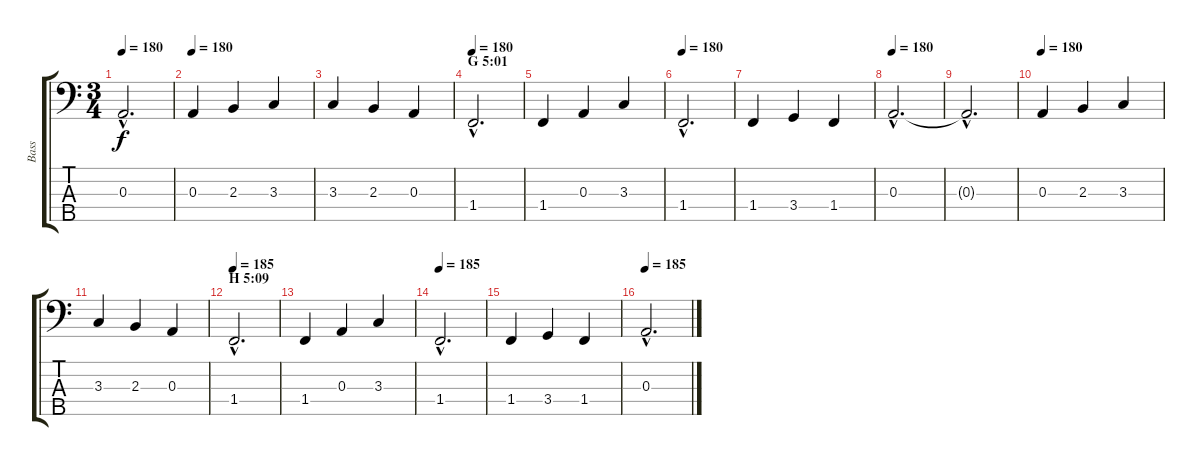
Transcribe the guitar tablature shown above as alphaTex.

\track ("Bass" "Bass") {instrument electricbassfinger}
\staff {score tabs}
\tuning (G2 D2 A1 E1 B0) {hide}
\ts (3 4)
\tempo 180
\clef f4
\ks c
0.3{hac t}.2{d dy f} |
\tempo 180
0.3.4 2.3.4 3.3.4 |
3.3.4 2.3.4 0.3.4 |
\section ("" "G 5:01")
\tempo 180
1.4{hac}.2{d} |
1.4.4 0.3.4 3.3.4 |
\tempo 180
1.4{hac}.2{d} |
1.4.4 3.4.4 1.4.4 |
\tempo 180
0.3{hac}.2{d} |
0.3{hac t}.2{d} |
\tempo 180
0.3.4 2.3.4 3.3.4 |
3.3.4 2.3.4 0.3.4 |
\section ("" "H 5:09")
\tempo 185
1.4{hac}.2{d} |
1.4.4 0.3.4 3.3.4 |
\tempo 185
1.4{hac}.2{d} |
1.4.4 3.4.4 1.4.4 |
\tempo 185
0.3{hac}.2{d}
